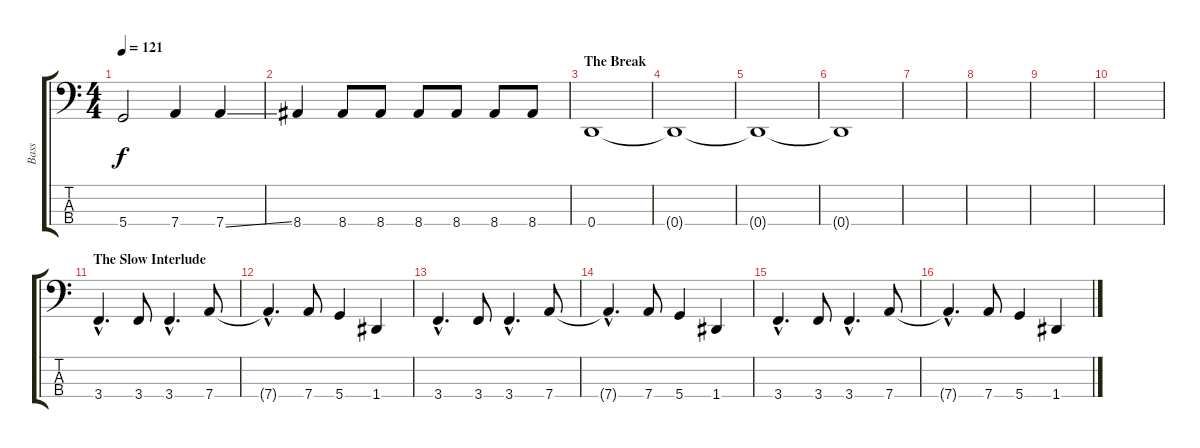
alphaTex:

\track ("Bass" "Bass") {instrument electricbasspick}
\staff {score tabs}
\tuning (G2 D2 A1 D1) {hide}
\ts (4 4)
\tempo 121
\clef f4
\ks c
5.4.2{dy f} 7.4.4 7.4{ss}.4 |
8.4.4 8.4.8 8.4.8 8.4.8 8.4.8 8.4.8 8.4.8 |
\section ("" "The Break")
0.4.1 |
0.4{t}.1 |
0.4{t}.1{volume 2} |
0.4{t}.1 |
|
|
|
|
\section ("" "The Slow Interlude")
3.4{hac}.4{d volume 16} 3.4.8 3.4{hac}.4{d} 7.4.8 |
7.4{hac t}.4{d} 7.4.8 5.4.4 1.4.4 |
3.4{hac}.4{d} 3.4.8 3.4{hac}.4{d} 7.4.8 |
7.4{hac t}.4{d} 7.4.8 5.4.4 1.4.4 |
3.4{hac}.4{d volume 16} 3.4.8 3.4{hac}.4{d} 7.4.8 |
7.4{hac t}.4{d} 7.4.8 5.4.4 1.4.4
